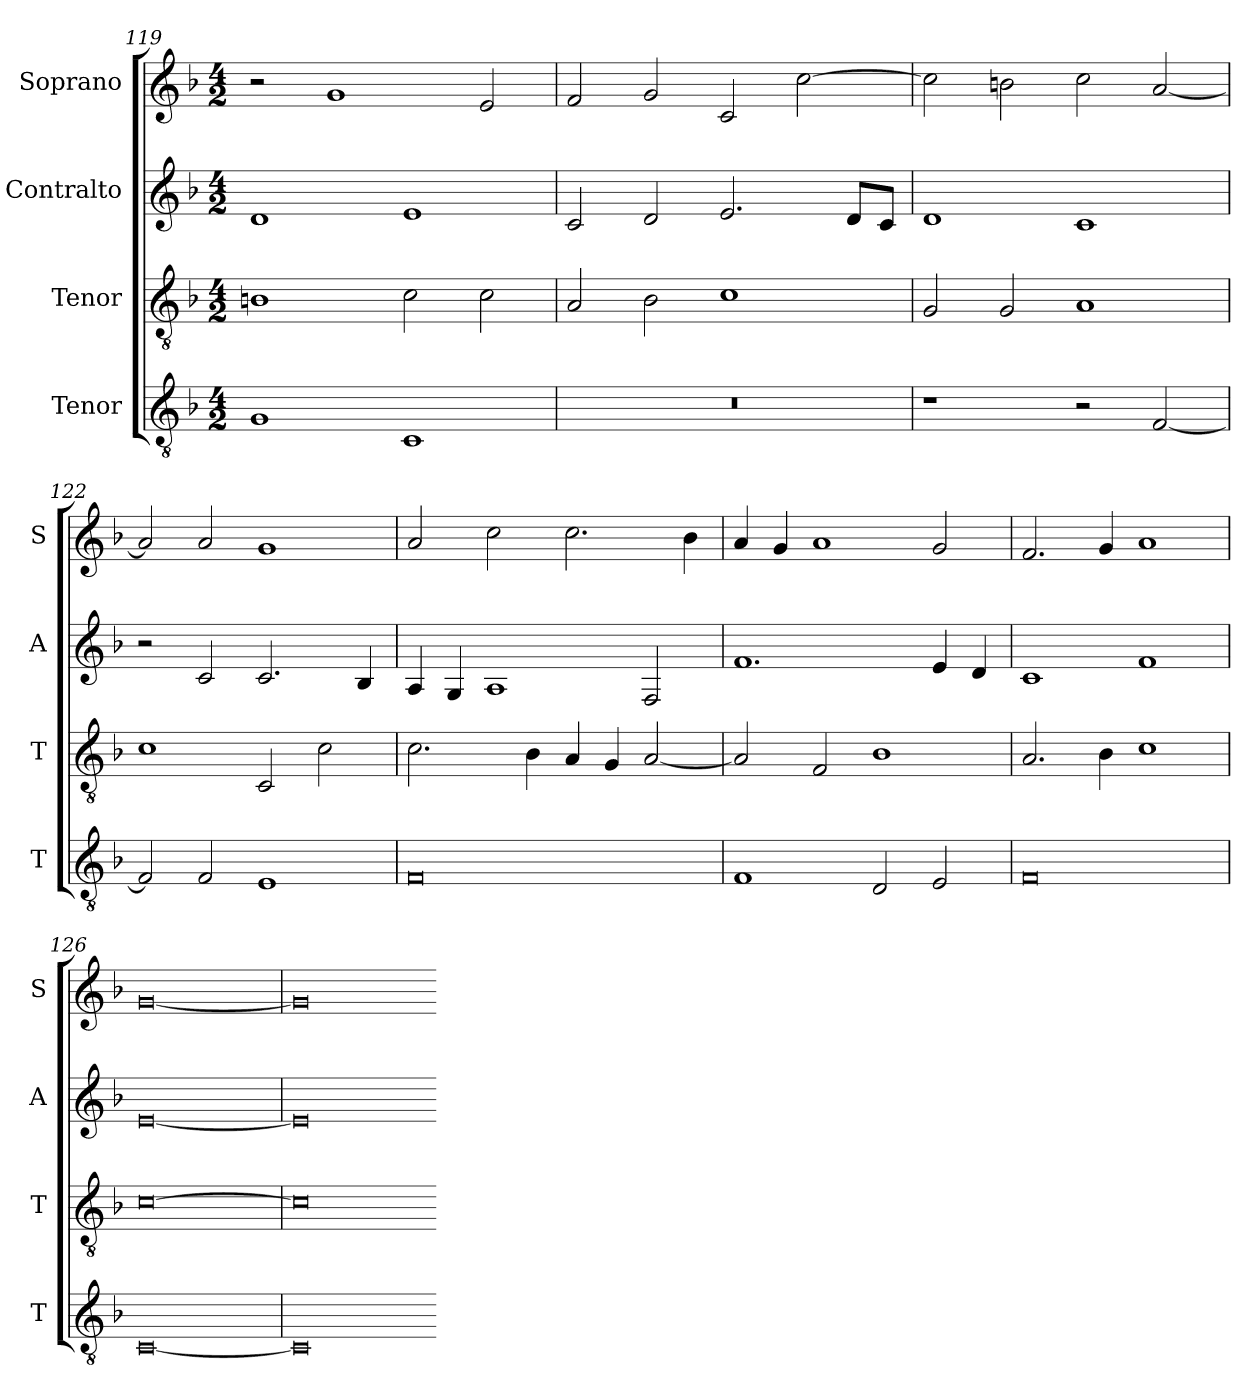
**kern	**kern	**kern	**kern
*part4	*part3	*part2	*part1
*staff4	*staff3	*staff2	*staff1
*I"Tenor	*I"Tenor	*I"Contralto	*I"Soprano
*I'T	*I'T	*I'A	*I'S
*clefGv2	*clefGv2	*clefG2	*clefG2
*k[b-]	*k[b-]	*k[b-]	*k[b-]
*F:ion	*F:ion	*F:ion	*F:ion
*M4/2	*M4/2	*M4/2	*M4/2
=119	=119	=119	=119
1G	1Bn	1d	2r
.	.	.	1g
1C	2c	1e	.
.	2c	.	2e
=120	=120	=120	=120
0r	2A	2c	2f
.	2B-	2d	2g
.	1c	2.e	2c
.	.	.	[2cc
.	.	8d/L	.
.	.	8c/J	.
=121	=121	=121	=121
1r	2G	1d	2cc]
.	2G	.	2bn
2r	1A	1c	2cc
[2F	.	.	[2a
=122	=122	=122	=122
2F]	1c	2r	2a]
2F	.	2c	2a
1E	2C	2.c	1g
.	2c	.	.
.	.	4B-	.
=123	=123	=123	=123
0F	2.c	4A	2a
.	.	4G	.
.	.	1A	2cc
.	4B-	.	.
.	4A	.	2.cc
.	4G	.	.
.	[2A	2F	.
.	.	.	4b-
=124	=124	=124	=124
1F	2A]	1.f	4a
.	.	.	4g
.	2F	.	1a
2D	1B-	.	.
2E	.	4e	2g
.	.	4d	.
=125	=125	=125	=125
0F	2.A	1c	2.f
.	4B-	.	4g
.	1c	1f	1a
=126	=126	=126	=126
[0C	[0c	[0e	[0g
=127	=127	=127	=127
0C]	0c]	0e]	0g]
=-	=-	=-	=-
*-	*-	*-	*-
